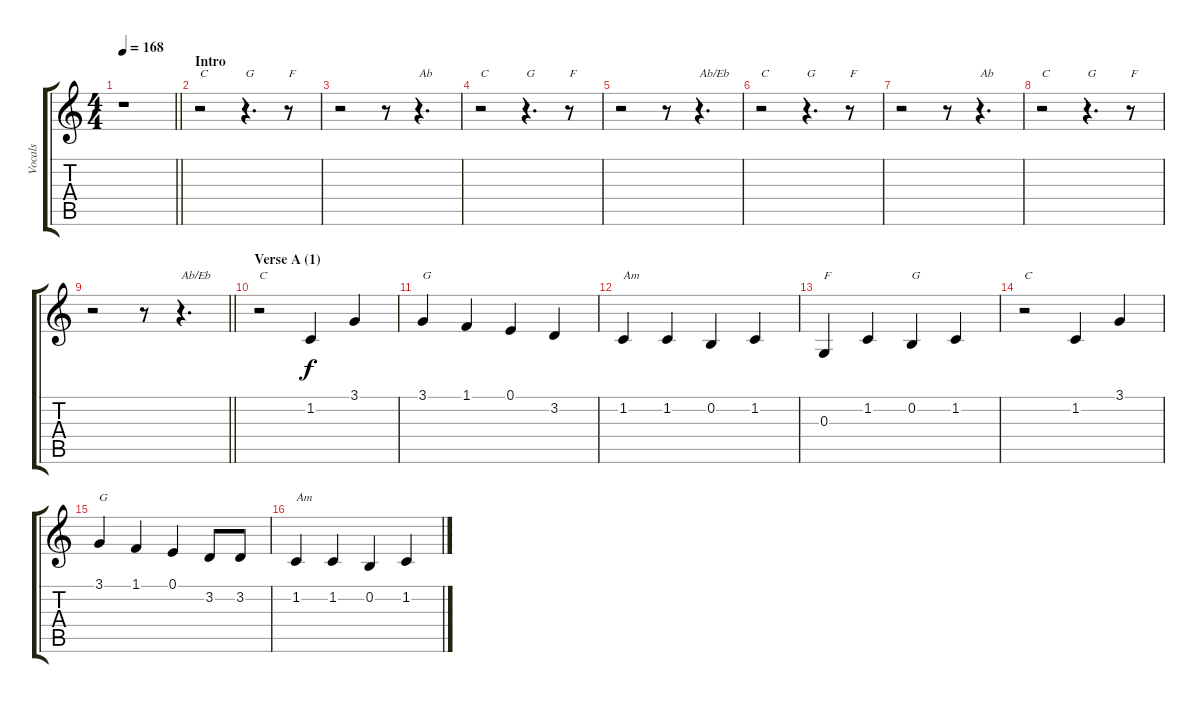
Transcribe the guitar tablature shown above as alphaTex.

\track ("Vocals" "Vocals") {instrument sopranosax}
\staff {score tabs}
\tuning (E4 B3 G3 D3 A2 E2) {hide}
\ts (4 4)
\tempo 168
\clef g2
\barLineRight lightlight
\ks c
r.1{dy f instrument sopranosax} |
\section ("" "Intro")
r.2{txt "C"} r.4{d txt "G"} r.8{txt "F"} |
r.2 r.8 r.4{d txt "Ab"} |
r.2{txt "C"} r.4{d txt "G"} r.8{txt "F"} |
r.2 r.8 r.4{d txt "Ab/Eb"} |
r.2{txt "C"} r.4{d txt "G"} r.8{txt "F"} |
r.2 r.8 r.4{d txt "Ab"} |
r.2{txt "C"} r.4{d txt "G"} r.8{txt "F"} |
\barLineRight lightlight
r.2 r.8 r.4{d txt "Ab/Eb"} |
\section ("" "Verse A (1)")
r.2{txt "C"} 1.2.4 3.1.4 |
3.1.4{txt "G"} 1.1.4 0.1.4 3.2.4 |
1.2.4{txt "Am"} 1.2.4 0.2.4 1.2.4 |
0.3.4{txt "F"} 1.2.4 0.2.4{txt "G"} 1.2.4 |
r.2{txt "C"} 1.2.4 3.1.4 |
3.1.4{txt "G"} 1.1.4 0.1.4 3.2.8 3.2.8 |
1.2.4{txt "Am"} 1.2.4 0.2.4 1.2.4
